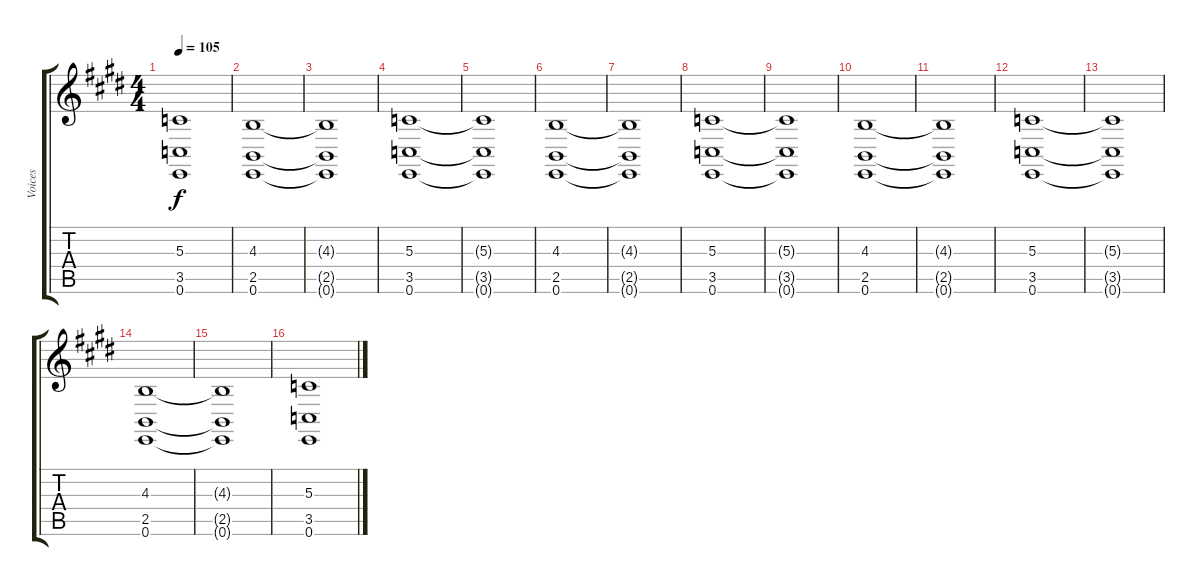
\track ("Voices" "Voices") {instrument choiraahs}
\staff {score tabs}
\tuning (E4 B3 G3 D3 A2 E2) {hide}
\ts (4 4)
\tempo 105
\clef g2
\ks c#minor
(5.3{t} 3.5{t} 0.6{t}).1{dy f} |
\ks e
(4.3 2.5 0.6).1 |
(4.3{t} 2.5{t} 0.6{t}).1 |
(5.3 3.5 0.6).1 |
\ks c#minor
(5.3{t} 3.5{t} 0.6{t}).1 |
\ks e
(4.3 2.5 0.6).1 |
(4.3{t} 2.5{t} 0.6{t}).1 |
\ks c#minor
(5.3 3.5 0.6).1 |
(5.3{t} 3.5{t} 0.6{t}).1 |
\ks e
(4.3 2.5 0.6).1 |
\ks c#minor
(4.3{t} 2.5{t} 0.6{t}).1 |
\ks e
(5.3 3.5 0.6).1 |
\ks c#minor
(5.3{t} 3.5{t} 0.6{t}).1 |
\ks e
(4.3 2.5 0.6).1 |
(4.3{t} 2.5{t} 0.6{t}).1 |
(5.3 3.5 0.6).1
